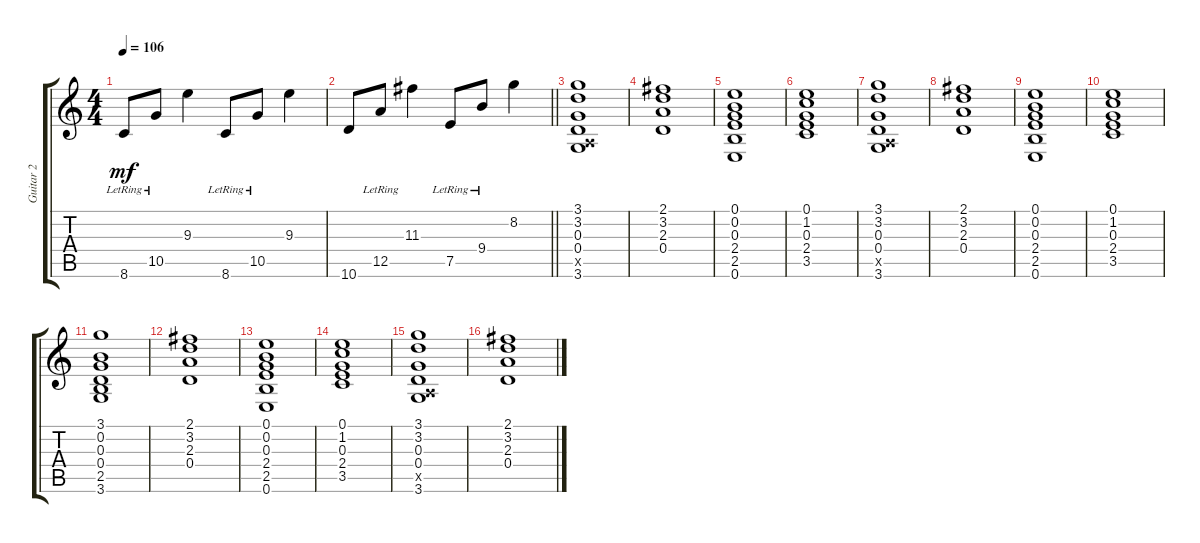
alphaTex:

\track ("Guitar 2" "Guitar 2") {instrument acousticguitarsteel}
\staff {score tabs}
\tuning (E4 B3 G3 D3 A2 E2) {hide}
\ts (4 4)
\tempo 106
\clef g2
\ks c
8.6{lr}.8{dy mf} 10.5{lr}.8 9.3.4 8.6{lr}.8 10.5{lr}.8 9.3.4 |
\barLineRight lightlight
10.6.8 12.5{lr}.8 11.3.4 7.5{lr}.8 9.4{lr}.8 8.2.4 |
(3.1 3.2 0.3 0.4 0.5{x} 3.6).1{balance 16} |
(2.1 3.2 2.3 0.4).1 |
(0.1 0.2 0.3 2.4 2.5 0.6).1 |
(0.1 1.2 0.3 2.4 3.5).1 |
(3.1 3.2 0.3 0.4 0.5{x} 3.6).1 |
(2.1 3.2 2.3 0.4).1 |
(0.1 0.2 0.3 2.4 2.5 0.6).1 |
(0.1 1.2 0.3 2.4 3.5).1 |
(3.1 0.2 0.3 0.4 2.5 3.6).1 |
(2.1 3.2 2.3 0.4).1 |
(0.1 0.2 0.3 2.4 2.5 0.6).1 |
(0.1 1.2 0.3 2.4 3.5).1 |
(3.1 3.2 0.3 0.4 0.5{x} 3.6).1 |
(2.1 3.2 2.3 0.4).1
